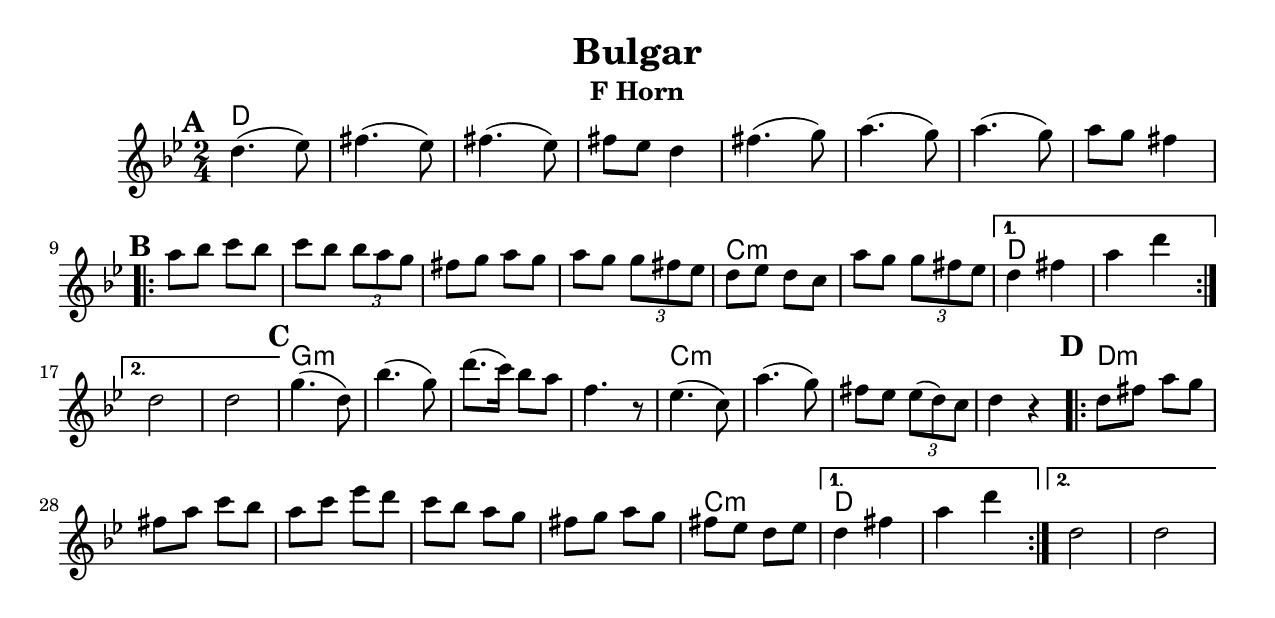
\version "2.18.0"
\include "english.ly"
\pointAndClickOff
\paper{
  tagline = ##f
  print-all-headers = ##t
  #(set-paper-size "letter")
}
date = #(strftime "%d-%m-%Y" (localtime (current-time)))

%\markup{ \italic{ " Updated " \date  }  }

%\markup{ Got something to say? }

global = {
  \clef treble
  \key g \minor
  \time 2/4
  \set Score.markFormatter = #format-mark-box-alphabet
}

%#################################### Melody ########################
melody = \relative c'' {
  \global
  %\partial 16*3 a16 d f   %lead in notes


  \mark \default
  d4. (ef8)
  fs4. (ef8)
  fs4. (ef8)
  fs8ef d4

  fs4.(g8)
  a4.(g8)
  a4.(g8)
  a8 g fs4|
  \break

  \repeat volta 2{
    \mark \default
    a8 bf c bf
    c8 bf \tuplet 3/2{bf a g}
    fs8 g a g
    a8 g \tuplet 3/2{g fs ef}

    d8 ef d c
    a'8 g \tuplet 3/2{g fs ef}
  }
  \alternative {
    {
      d4 fs
      a4 d
    }
    {
      d,2
      d2
    }
  }
  \mark \default
  g4.(d8)
  bf'4. (g8)
  d'8.(c16) bf8 a|
  f4. r8

  ef4.(c8)
  a'4.(g8)
  fs8 ef \tuplet 3/2 {ef(d) c}
  d4 r
  \repeat volta 2{
    \mark \default
    d8 fs a g
    fs8 a c bf
    a8 c ef d
    c8 bf a g
    fs8 g a g
    fs8 ef d ef
  }
  \alternative {
    {
      d4 fs
      a4 d
    }
    {
      d,2
      d2
    }
  }
}
%################################# Lyrics #####################
%\addlyrics{  }
%################################# Chords #######################
harmonies = \chordmode {
  d2*12
  c2*2:m
  d2*4
  g2*4:m
  c2*4:m
  d2*5:m
  c2:m
  d2*2
}

\score {
  <<
    \new ChordNames {
      \set chordChanges = ##f
      \harmonies
    }
    \new Staff
    \melody
  >>
  \header{
    title= "Bulgar"
    subtitle=""
    composer= ""
    instrument = "F Horn"
    arranger= ""
  }
  \layout{indent = 1.0\cm}
  \midi {
    \tempo 4 = 120

    % \midi { }
  }
}
%{
% more verses:
\markup{}
\markup {
  \fill-line {
    \hspace #0.1 % distance from left margin
    \column {
      \line { "1."
	\column {
	  ""
	}
      }
      \hspace #0.2 % vertical distance between verses
      \line { "2."
	\column {
	 ""
	}
      }
    }
    \hspace #0.1  % horiz. distance between columns
    \column {
      \line { "3."
	\column {
	  ""
	}
      }
      \hspace #0.2 % distance between verses
      \line { "4."
	\column {
	 ""
	}
      }
    }
    \hspace #0.1 % distance to right margin
  }
}

%}
